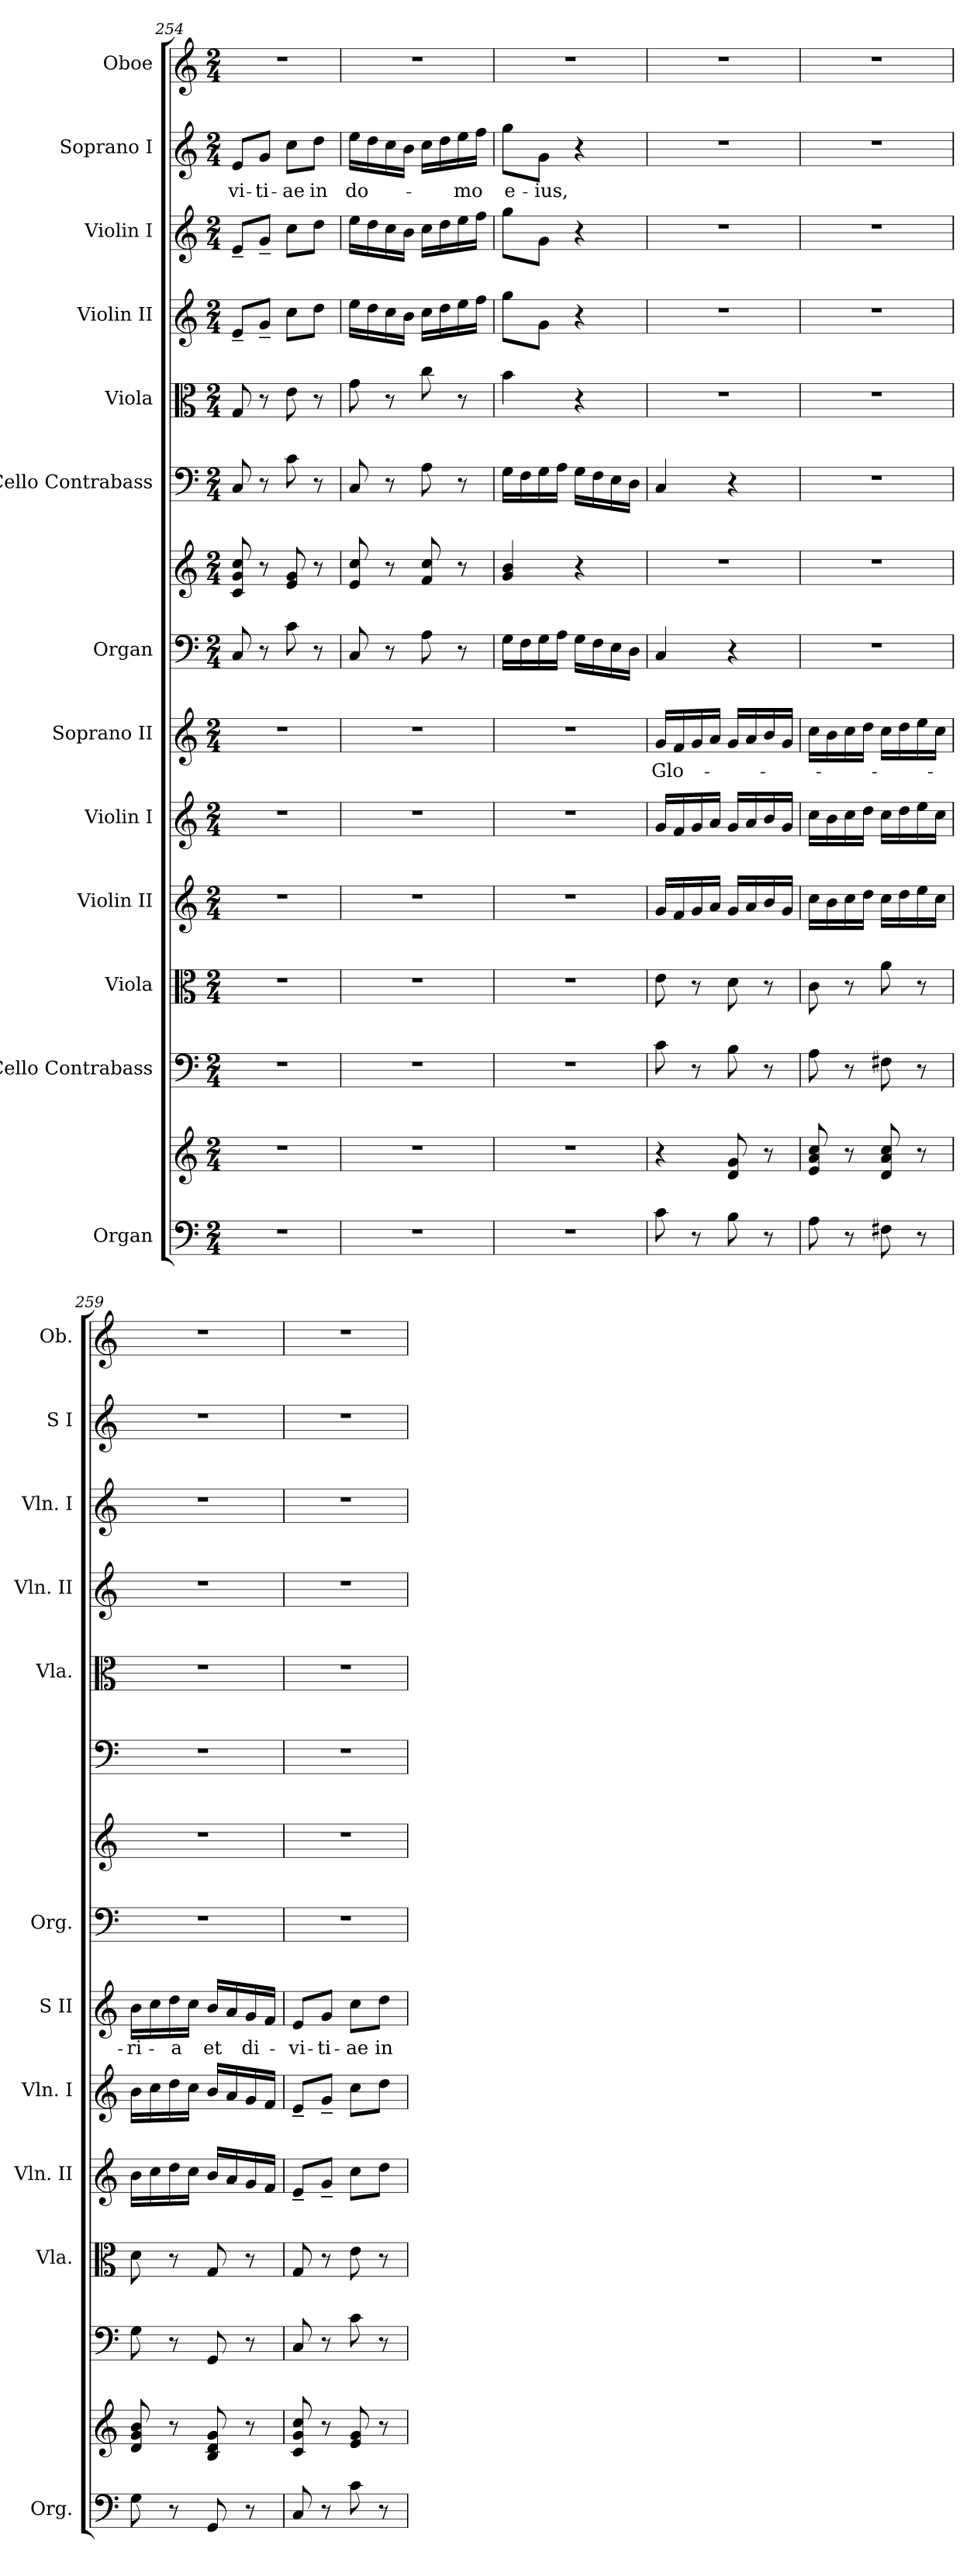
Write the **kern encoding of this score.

**kern	**kern	**kern	**kern	**kern	**kern	**kern	**text	**kern	**kern	**kern	**kern	**kern	**kern	**kern	**text	**kern
*part13	*part13	*part12	*part11	*part10	*part9	*part8	*part8	*part7	*part7	*part6	*part5	*part4	*part3	*part2	*part2	*part1
*staff15	*staff14	*staff13	*staff12	*staff11	*staff10	*staff9	*staff9	*staff8	*staff7	*staff6	*staff5	*staff4	*staff3	*staff2	*staff2	*staff1
*I"Organ	*	*I"Cello Contrabass	*I"Viola	*I"Violin II	*I"Violin I	*I"Soprano II	*	*I"Organ	*	*I"Cello Contrabass	*I"Viola	*I"Violin II	*I"Violin I	*I"Soprano I	*	*I"Oboe
*I'Org.	*	*	*I'Vla.	*I'Vln. II	*I'Vln. I	*I'S II	*	*I'Org.	*	*	*I'Vla.	*I'Vln. II	*I'Vln. I	*I'S I	*	*I'Ob.
*clefF4	*clefG2	*clefF4	*clefC3	*clefG2	*clefG2	*clefG2	*	*clefF4	*clefG2	*clefF4	*clefC3	*clefG2	*clefG2	*clefG2	*	*clefG2
*k[]	*k[]	*k[]	*k[]	*k[]	*k[]	*k[]	*	*k[]	*k[]	*k[]	*k[]	*k[]	*k[]	*k[]	*	*k[]
*a:	*a:	*a:	*a:	*a:	*a:	*a:	*	*a:	*a:	*a:	*a:	*a:	*a:	*a:	*	*a:
*M2/4	*M2/4	*M2/4	*M2/4	*M2/4	*M2/4	*M2/4	*	*M2/4	*M2/4	*M2/4	*M2/4	*M2/4	*M2/4	*M2/4	*	*M2/4
=254	=254	=254	=254	=254	=254	=254	=254	=254	=254	=254	=254	=254	=254	=254	=254	=254
!	!	!	!	!	!	!	!	!	!	!	!	!	!	!	!LO:LY:b	!
2r	2r	2r	2r	2r	2r	2r	.	8C/	8c/ 8g/ 8cc/	8C/	8G/	8e~</L	8e~</L	8e/L	-vi-	2r
!	!	!	!	!	!	!	!	!	!	!	!	!	!	!	!LO:LY:b	!
.	.	.	.	.	.	.	.	8r	8r	8r	8r	8g~</J	8g~</J	8g/J	-ti-	.
!	!	!	!	!	!	!	!	!	!	!	!	!	!	!	!LO:LY:b	!
.	.	.	.	.	.	.	.	8c\	8e/ 8g/	8c\	8e\	8cc\L	8cc\L	8cc\L	-ae	.
!	!	!	!	!	!	!	!	!	!	!	!	!	!	!	!LO:LY:b	!
.	.	.	.	.	.	.	.	8r	8r	8r	8r	8dd\J	8dd\J	8dd\J	in	.
=255	=255	=255	=255	=255	=255	=255	=255	=255	=255	=255	=255	=255	=255	=255	=255	=255
!	!	!	!	!	!	!	!	!	!	!	!	!	!	!	!LO:LY:b	!
2r	2r	2r	2r	2r	2r	2r	.	8C/	8e/ 8cc/	8C/	8g\	16ee\LL	16ee\LL	16ee\LL	do-	2r
.	.	.	.	.	.	.	.	.	.	.	.	16dd\	16dd\	16dd\	.	.
.	.	.	.	.	.	.	.	8r	8r	8r	8r	16cc\	16cc\	16cc\	.	.
.	.	.	.	.	.	.	.	.	.	.	.	16b\JJ	16b\JJ	16b\JJ	.	.
.	.	.	.	.	.	.	.	8A\	8f/ 8cc/	8A\	8cc\	16cc\LL	16cc\LL	16cc\LL	.	.
.	.	.	.	.	.	.	.	.	.	.	.	16dd\	16dd\	16dd\	.	.
!	!	!	!	!	!	!	!	!	!	!	!	!	!	!	!LO:LY:b	!
.	.	.	.	.	.	.	.	8r	8r	8r	8r	16ee\	16ee\	16ee\	-mo	.
.	.	.	.	.	.	.	.	.	.	.	.	16ff\JJ	16ff\JJ	16ff\JJ	.	.
!!LO:PB:g=z
=256	=256	=256	=256	=256	=256	=256	=256	=256	=256	=256	=256	=256	=256	=256	=256	=256
!	!	!	!	!	!	!	!	!	!	!	!	!	!	!	!LO:LY:b	!
2r	2r	2r	2r	2r	2r	2r	.	16G\LL	4g/ 4b/	16G\LL	4b\	8gg\L	8gg\L	8gg\L	e-	2r
.	.	.	.	.	.	.	.	16F\	.	16F\	.	.	.	.	.	.
!	!	!	!	!	!	!	!	!	!	!	!	!	!	!	!LO:LY:b	!
.	.	.	.	.	.	.	.	16G\	.	16G\	.	8g\J	8g\J	8g\J	-ius,	.
.	.	.	.	.	.	.	.	16A\JJ	.	16A\JJ	.	.	.	.	.	.
.	.	.	.	.	.	.	.	16G\LL	4r	16G\LL	4r	4r	4r	4r	.	.
.	.	.	.	.	.	.	.	16F\	.	16F\	.	.	.	.	.	.
.	.	.	.	.	.	.	.	16E\	.	16E\	.	.	.	.	.	.
.	.	.	.	.	.	.	.	16D\JJ	.	16D\JJ	.	.	.	.	.	.
=257	=257	=257	=257	=257	=257	=257	=257	=257	=257	=257	=257	=257	=257	=257	=257	=257
!	!	!	!	!	!	!	!LO:LY:b	!	!	!	!	!	!	!	!	!
8c\	4r	8c\	8e\	16g/LL	16g/LL	16g/LL	Glo-	4C/	2r	4C/	2r	2r	2r	2r	.	2r
.	.	.	.	16f/	16f/	16f/	.	.	.	.	.	.	.	.	.	.
8r	.	8r	8r	16g/	16g/	16g/	.	.	.	.	.	.	.	.	.	.
.	.	.	.	16a/JJ	16a/JJ	16a/JJ	.	.	.	.	.	.	.	.	.	.
8B\	8d/ 8g/	8B\	8d\	16g/LL	16g/LL	16g/LL	.	4r	.	4r	.	.	.	.	.	.
.	.	.	.	16a/	16a/	16a/	.	.	.	.	.	.	.	.	.	.
8r	8r	8r	8r	16b/	16b/	16b/	.	.	.	.	.	.	.	.	.	.
.	.	.	.	16g/JJ	16g/JJ	16g/JJ	.	.	.	.	.	.	.	.	.	.
=258	=258	=258	=258	=258	=258	=258	=258	=258	=258	=258	=258	=258	=258	=258	=258	=258
8A\	8e/ 8a/ 8cc/	8A\	8c\	16cc\LL	16cc\LL	16cc\LL	.	2r	2r	2r	2r	2r	2r	2r	.	2r
.	.	.	.	16b\	16b\	16b\	.	.	.	.	.	.	.	.	.	.
8r	8r	8r	8r	16cc\	16cc\	16cc\	.	.	.	.	.	.	.	.	.	.
.	.	.	.	16dd\JJ	16dd\JJ	16dd\JJ	.	.	.	.	.	.	.	.	.	.
8F#X\	8d/ 8a/ 8cc/	8F#X\	8a\	16cc\LL	16cc\LL	16cc\LL	.	.	.	.	.	.	.	.	.	.
.	.	.	.	16dd\	16dd\	16dd\	.	.	.	.	.	.	.	.	.	.
8r	8r	8r	8r	16ee\	16ee\	16ee\	.	.	.	.	.	.	.	.	.	.
.	.	.	.	16cc\JJ	16cc\JJ	16cc\JJ	.	.	.	.	.	.	.	.	.	.
=259	=259	=259	=259	=259	=259	=259	=259	=259	=259	=259	=259	=259	=259	=259	=259	=259
!	!	!	!	!	!	!	!LO:LY:b	!	!	!	!	!	!	!	!	!
8G\	8d/ 8g/ 8b/	8G\	8d\	16b\LL	16b\LL	16b\LL	-ri-	2r	2r	2r	2r	2r	2r	2r	.	2r
.	.	.	.	16cc\	16cc\	16cc\	.	.	.	.	.	.	.	.	.	.
!	!	!	!	!	!	!	!LO:LY:b	!	!	!	!	!	!	!	!	!
8r	8r	8r	8r	16dd\	16dd\	16dd\	-a	.	.	.	.	.	.	.	.	.
.	.	.	.	16cc\JJ	16cc\JJ	16cc\JJ	.	.	.	.	.	.	.	.	.	.
!	!	!	!	!	!	!	!LO:LY:b	!	!	!	!	!	!	!	!	!
8GG/	8B/ 8d/ 8g/	8GG/	8G/	16b/LL	16b/LL	16b/LL	et	.	.	.	.	.	.	.	.	.
.	.	.	.	16a/	16a/	16a/	.	.	.	.	.	.	.	.	.	.
!	!	!	!	!	!	!	!LO:LY:b	!	!	!	!	!	!	!	!	!
8r	8r	8r	8r	16g/	16g/	16g/	di-	.	.	.	.	.	.	.	.	.
.	.	.	.	16f/JJ	16f/JJ	16f/JJ	.	.	.	.	.	.	.	.	.	.
=260	=260	=260	=260	=260	=260	=260	=260	=260	=260	=260	=260	=260	=260	=260	=260	=260
!	!	!	!	!	!	!	!LO:LY:b	!	!	!	!	!	!	!	!	!
8C/	8c/ 8g/ 8cc/	8C/	8G/	8e~</L	8e~</L	8e/L	-vi-	2r	2r	2r	2r	2r	2r	2r	.	2r
!	!	!	!	!	!	!	!LO:LY:b	!	!	!	!	!	!	!	!	!
8r	8r	8r	8r	8g~</J	8g~</J	8g/J	-ti-	.	.	.	.	.	.	.	.	.
!	!	!	!	!	!	!	!LO:LY:b	!	!	!	!	!	!	!	!	!
8c\	8e/ 8g/	8c\	8e\	8cc\L	8cc\L	8cc\L	-ae	.	.	.	.	.	.	.	.	.
!	!	!	!	!	!	!	!LO:LY:b	!	!	!	!	!	!	!	!	!
8r	8r	8r	8r	8dd\J	8dd\J	8dd\J	in	.	.	.	.	.	.	.	.	.
=	=	=	=	=	=	=	=	=	=	=	=	=	=	=	=	=
*-	*-	*-	*-	*-	*-	*-	*-	*-	*-	*-	*-	*-	*-	*-	*-	*-
